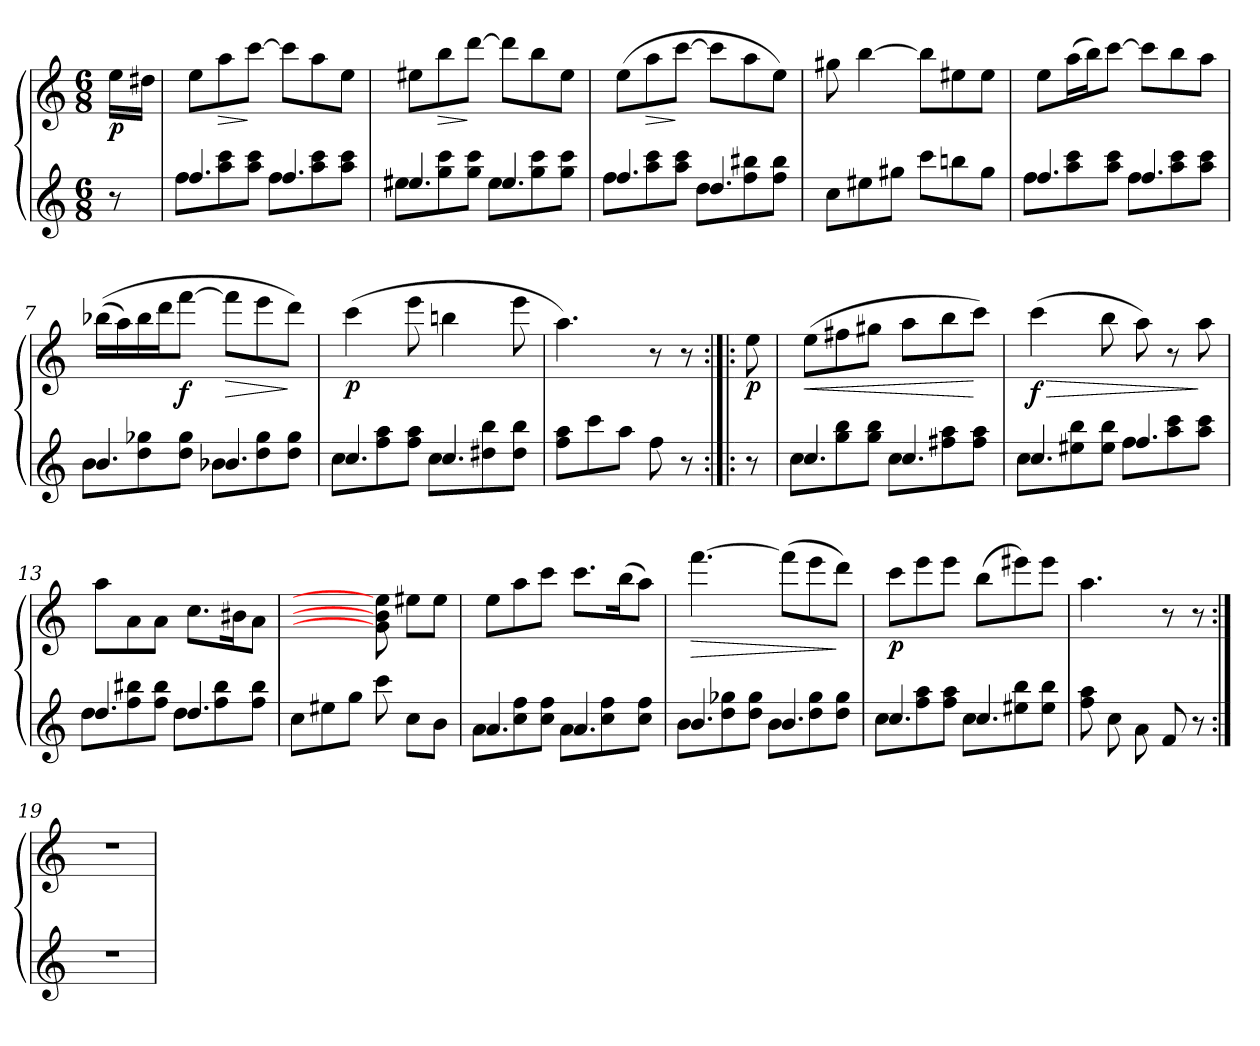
**kern	**kern	**dynam
*part1	*part1	*part1
*staff2	*staff1	*staff1/2
*M6/8	*M6/8	*
=1	=1	=1
!	!	!LO:DY:b
8r	16ee\LL	p
.	16dd#X\JJ	.
=2	=2	=2
*^	*	*
4.ff/	8ff\L	8ee\L	.
!	!	!	!LO:HP:b
.	8aa\ 8ccc\	8aa\	>
.	8aa\ 8ccc\J	[>8ccc\J	]
4.ff/	8ff\L	8ccc\L]	.
.	8aa\ 8ccc\	8aa\	.
.	8aa\ 8ccc\J	8ee\J	.
=3	=3	=3	=3
4.ee#X/	8ee#X\L	8ee#\L	.
!	!	!	!LO:HP:b
.	8gg\ 8ccc\	8bb\	>
.	8gg\ 8ccc\J	[>8ddd\J	]
4.ee#/	8ee#\L	8ddd\L]	.
.	8gg\ 8ccc\	8bb\	.
.	8gg\ 8ccc\J	8ee#\J	.
=4	=4	=4	=4
4.ff/	8ff\L	(>8ee\L	.
!	!	!	!LO:HP:b
.	8aa\ 8ccc\	8aa\	>
.	8aa\ 8ccc\J	[>8ccc\J	]
4.dd/	8dd\L	8ccc\L]	.
.	8ff\ 8bb#X\	8aa\	.
.	8ff\ 8bb#\J	8ee\J)	.
*v	*v	*	*
=5	=5	=5
8cc\L	8gg#X\	.
8ee#X\	[>4bb\	.
8gg#\J	.	.
8ccc\L	8bb\L]	.
8bbn\	8ee#\	.
8gg#\J	8ee#\J	.
=6	=6	=6
*^	*	*
4.ff/	8ff\L	8ee\L	.
.	8aa\ 8ccc\	(>16aa\L	.
.	.	16bb\J)	.
.	8aa\ 8ccc\J	[>8ccc\J	.
4.ff/	8ff\L	8ccc\L]	.
.	8aa\ 8ccc\	8bb\	.
.	8aa\ 8ccc\J	8aa\J	.
!!LO:LB:g=z
=7	=7	=7	=7
4.b/	8b\L	(>(>16bb-X\LL	.
.	.	16aa\)	.
.	8dd\ 8gg-X\	16bb-\	.
.	.	16ddd\J	.
!	!	!	!LO:DY:b
.	8dd\ 8gg-\J	[>8fff\J	f
!	!	!	!LO:HP:b
4.b-/	8b-\L	8fff\L]	>
.	8dd\ 8gg-\	8eee\	.
.	8dd\ 8gg-\J	8ddd\J)	]
=8	=8	=8	=8
!	!	!	!LO:DY:b
4.cc/	8cc\L	(>4ccc\	p
.	8ff\ 8aa\	.	.
.	8ff\ 8aa\J	8eee\	.
4.cc/	8cc\L	4bbn\	.
.	8dd#X\ 8bb\	.	.
.	8dd#\ 8bb\J	8eee\	.
*v	*v	*	*
=9	=9	=9
8ff\ 8aa\L	4.aa\)	.
8ccc\	.	.
8aa\J	.	.
8ff\	8r	.
8r	8r	.
=10:|!|:	=10:|!|:	=10:|!|:
!	!	!LO:DY:b
8r	8ee\	p
=11	=11	=11
*^	*	*
!	!	!	!LO:HP:b
4.cc/	8cc\L	(>8ee\L	<
.	8gg\ 8bb\	8ff#X\	.
.	8gg\ 8bb\J	8gg#X\J	.
4.cc/	8cc\L	8aa\L	.
.	8ff#\ 8aa\	8bb\	.
.	8ff#\ 8aa\J	8ccc\J)	[
=12	=12	=12	=12
!	!	!	!LO:HP:b
!	!	!	!LO:DY:n=1:b
4.cc/	8cc\L	(>4ccc\	> f
.	8ee#X\ 8bb\	.	.
.	8ee#\ 8bb\J	8bb\	.
4.ff/	8ff\L	8aa\)	.
.	8aa\ 8ccc\	8r	.
.	8aa\ 8ccc\J	8aa\	]
!!LO:LB:g=z
=13	=13	=13	=13
4.dd/	8dd\L	8aa\L	.
.	8ff\ 8bb#X\	8a\	.
.	8ff\ 8bb#\J	8a\J	.
4.dd/	8dd\L	8.cc\L	.
.	8ff\ 8bb#\	.	.
.	.	16b#\k	.
.	8ff\ 8bb#\J	(8a\J	.
*v	*v	*	*
=14	=14	=14
8cc\L	4.ryy	.
8ee#X\	.	.
8gg\J	.	.
8ccc\	8g\] 8b\] 8ee#\]	.
8cc\L	8ee#\L	.
8b\J	8ee#\J	.
=15	=15	=15
*^	*	*
4.a/	8a\L	8ee\L	.
.	8cc\ 8ff\	8aa\	.
.	8cc\ 8ff\J	8ccc\J	.
4.a/	8a\L	8.ccc\L	.
.	8cc\ 8ff\	.	.
.	.	(>16bb\k	.
.	8cc\ 8ff\J	8aa\J)	.
=16	=16	=16	=16
!	!	!	!LO:HP:b
4.b/	8b\L	[>4.fff\	>
.	8dd\ 8gg-X\	.	.
.	8dd\ 8gg-\J	.	.
4.b/	8b\L	(>8fff\L]	.
.	8dd\ 8gg-\	8eee\	.
.	8dd\ 8gg-\J	8ddd\J)	]
=17	=17	=17	=17
!	!	!	!LO:DY:b
4.cc/	8cc\L	8ccc\L	p
.	8ff\ 8aa\	8eee\	.
.	8ff\ 8aa\J	8eee\J	.
4.cc/	8cc\L	(>8bb\L	.
.	8ee#X\ 8bb\	8eee#\)	.
.	8ee#\ 8bb\J	8eee#\J	.
*v	*v	*	*
=18	=18	=18
8ff\ 8aa\	4.aa\	.
8cc\K	.	.
8a\k	.	.
8f/	8r	.
8r	8r	.
!!LO:LB:g=z
=19:|!	=19:|!	=19:|!
2.r	2.r	.
=!|	=!|	=!|
*-	*-	*-
